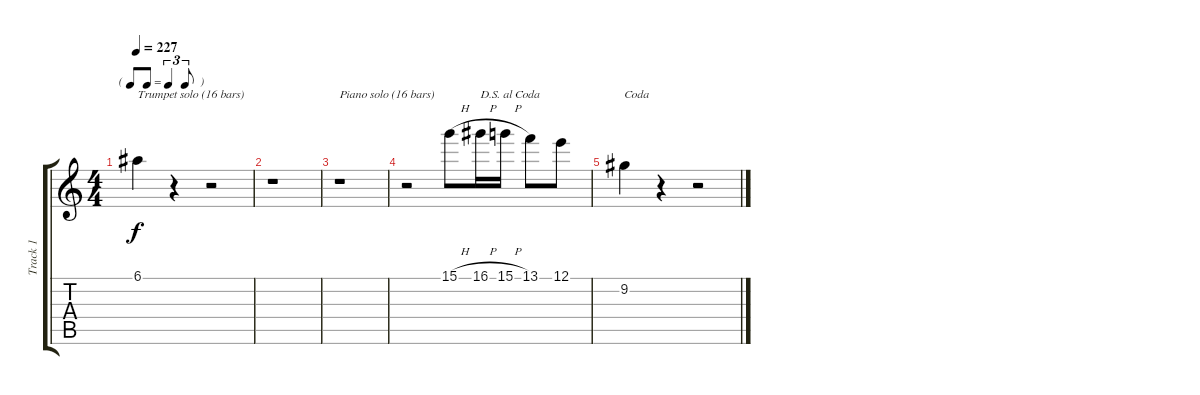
\track ("Track 1" "Track 1") {instrument electricguitarjazz}
\staff {score tabs}
\tuning (E4 B3 G3 D3 A2 E2) {hide}
\ts (4 4)
\tf triplet8th
\tempo 227
\clef g2
\ks c
6.1{t}.4{txt "Trumpet solo (16 bars)" dy f} r.4 r.2 |
r.1 |
r.1{txt "Piano solo (16 bars)"} |
r.2 15.1{h}.8 16.1{h}.16{txt "D.S. al Coda"} 15.1{h}.16 13.1.8 12.1.8 |
9.2.4{txt "Coda"} r.4 r.2
